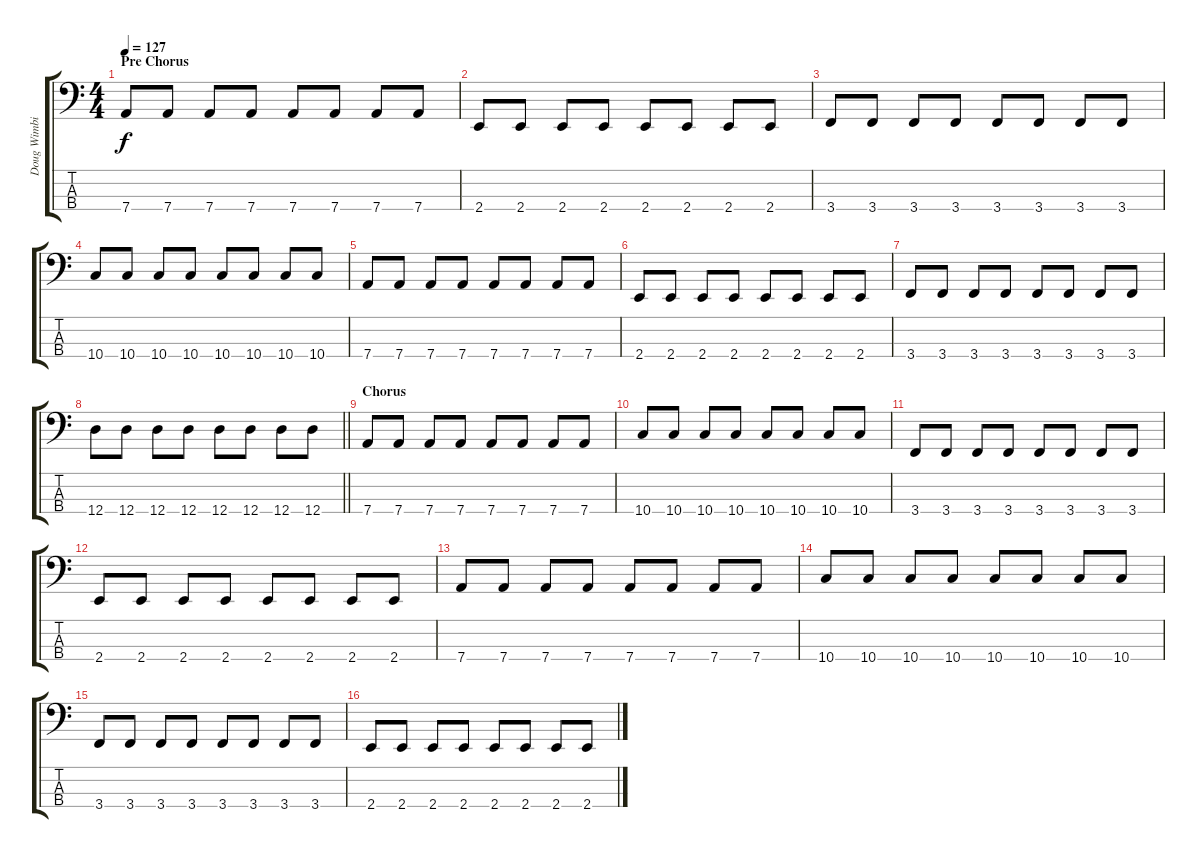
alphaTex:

\track ("Doug Wimbish" "Doug Wimbi") {instrument electricbassfinger}
\staff {score tabs}
\tuning (F2 C2 G1 D1) {hide}
\ts (4 4)
\section ("" "Pre Chorus")
\tempo 127
\clef f4
\ks c
7.4.8{dy f} 7.4.8 7.4.8 7.4.8 7.4.8 7.4.8 7.4.8 7.4.8 |
2.4.8 2.4.8 2.4.8 2.4.8 2.4.8 2.4.8 2.4.8 2.4.8 |
3.4.8 3.4.8 3.4.8 3.4.8 3.4.8 3.4.8 3.4.8 3.4.8 |
10.4.8 10.4.8 10.4.8 10.4.8 10.4.8 10.4.8 10.4.8 10.4.8 |
7.4.8 7.4.8 7.4.8 7.4.8 7.4.8 7.4.8 7.4.8 7.4.8 |
2.4.8 2.4.8 2.4.8 2.4.8 2.4.8 2.4.8 2.4.8 2.4.8 |
3.4.8 3.4.8 3.4.8 3.4.8 3.4.8 3.4.8 3.4.8 3.4.8 |
\barLineRight lightlight
12.4.8 12.4.8 12.4.8 12.4.8 12.4.8 12.4.8 12.4.8 12.4.8 |
\section ("" "Chorus")
7.4.8 7.4.8 7.4.8 7.4.8 7.4.8 7.4.8 7.4.8 7.4.8 |
10.4.8 10.4.8 10.4.8 10.4.8 10.4.8 10.4.8 10.4.8 10.4.8 |
3.4.8 3.4.8 3.4.8 3.4.8 3.4.8 3.4.8 3.4.8 3.4.8 |
2.4.8 2.4.8 2.4.8 2.4.8 2.4.8 2.4.8 2.4.8 2.4.8 |
7.4.8 7.4.8 7.4.8 7.4.8 7.4.8 7.4.8 7.4.8 7.4.8 |
10.4.8 10.4.8 10.4.8 10.4.8 10.4.8 10.4.8 10.4.8 10.4.8 |
3.4.8 3.4.8 3.4.8 3.4.8 3.4.8 3.4.8 3.4.8 3.4.8 |
2.4.8 2.4.8 2.4.8 2.4.8 2.4.8 2.4.8 2.4.8 2.4.8
